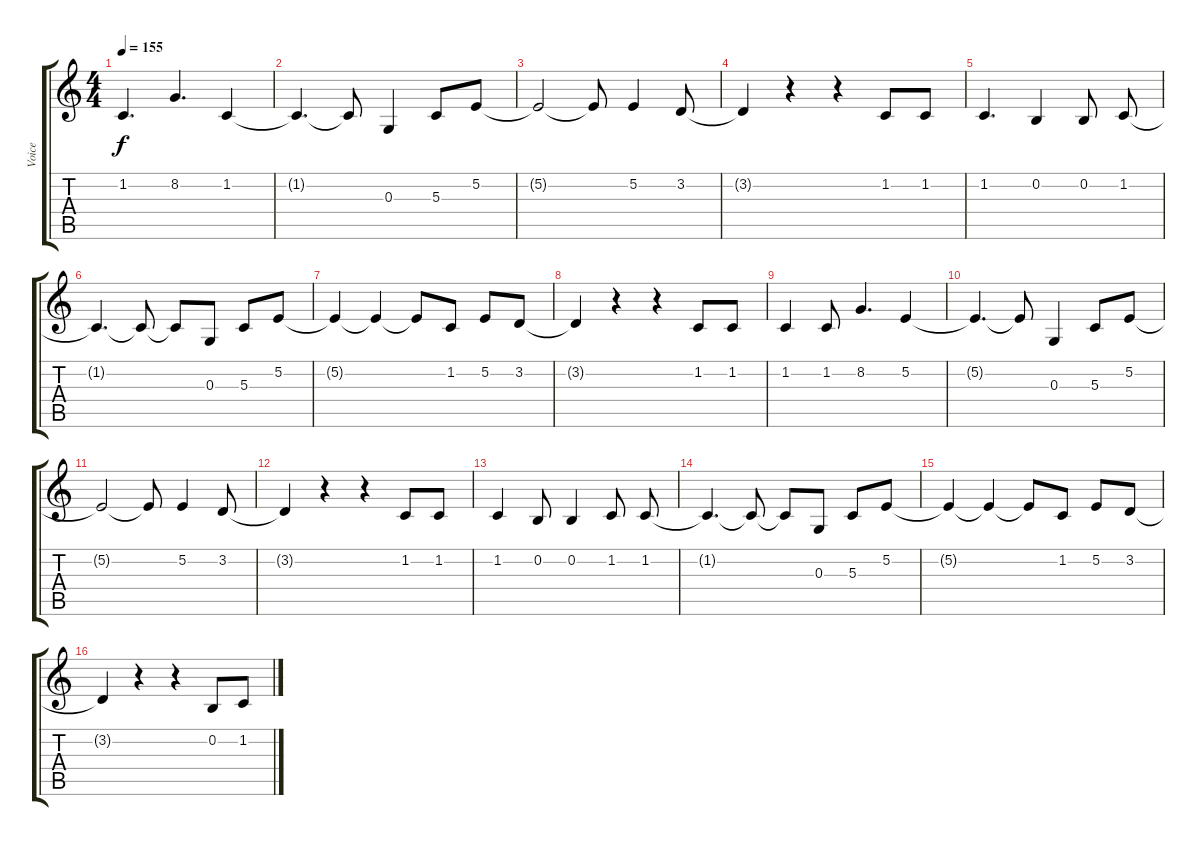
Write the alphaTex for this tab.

\track ("Voice" "Voice") {instrument electricgrandpiano}
\staff {score tabs}
\tuning (E4 B3 G3 D3 A2 E2) {hide}
\ts (4 4)
\tempo 155
\clef g2
\ks c
1.2.4{d dy f} 8.2.4{d} 1.2.4 |
1.2{t}.4{d} 1.2{t}.8 0.3.4 5.3.8 5.2.8 |
5.2{t}.2 5.2{t}.8 5.2.4 3.2.8 |
3.2{t}.4 r.4 r.4 1.2.8 1.2.8 |
1.2.4{d} 0.2.4 0.2.8 1.2.8 |
1.2{t}.4{d} 1.2{t}.8 1.2{t}.8 0.3.8 5.3.8 5.2.8 |
5.2{t}.4 5.2{t}.4 5.2{t}.8 1.2.8 5.2.8 3.2.8 |
3.2{t}.4 r.4 r.4 1.2.8 1.2.8 |
1.2.4 1.2.8 8.2.4{d} 5.2.4 |
5.2{t}.4{d} 5.2{t}.8 0.3.4 5.3.8 5.2.8 |
5.2{t}.2 5.2{t}.8 5.2.4 3.2.8 |
3.2{t}.4 r.4 r.4 1.2.8 1.2.8 |
1.2.4 0.2.8 0.2.4 1.2.8 1.2.8 |
1.2{t}.4{d} 1.2{t}.8 1.2{t}.8 0.3.8 5.3.8 5.2.8 |
5.2{t}.4 5.2{t}.4 5.2{t}.8 1.2.8 5.2.8 3.2.8 |
3.2{t}.4 r.4 r.4 0.2.8 1.2.8
